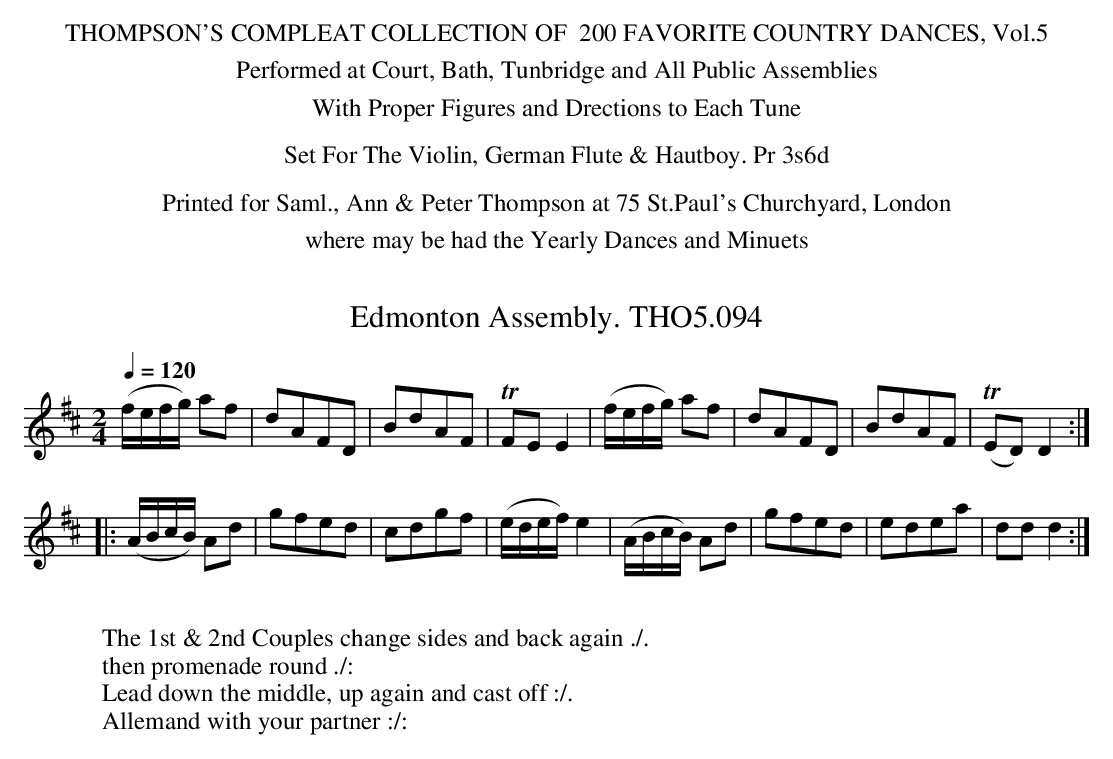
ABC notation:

X:1
T:Edmonton Assembly. THO5.094
M:2/4
L:1/8
Q:1/4=120
K:D
(f/e/f/g/) af|dAFD|BdAF|TFE E2|\\
(f/e/f/g/) af|dAFD|BdAF|(TED) D2:|
|:(A/B/c/B/) Ad|gfed|cdgf|(e/d/e/f/) e2|\\
(A/B/c/B/) Ad|gfed|edea|dd d2:|
W:
W:The 1st & 2nd Couples change sides and back again ./.
W:then promenade round ./:
W:Lead down the middle, up again and cast off :/.
W:Allemand with your partner :/:
